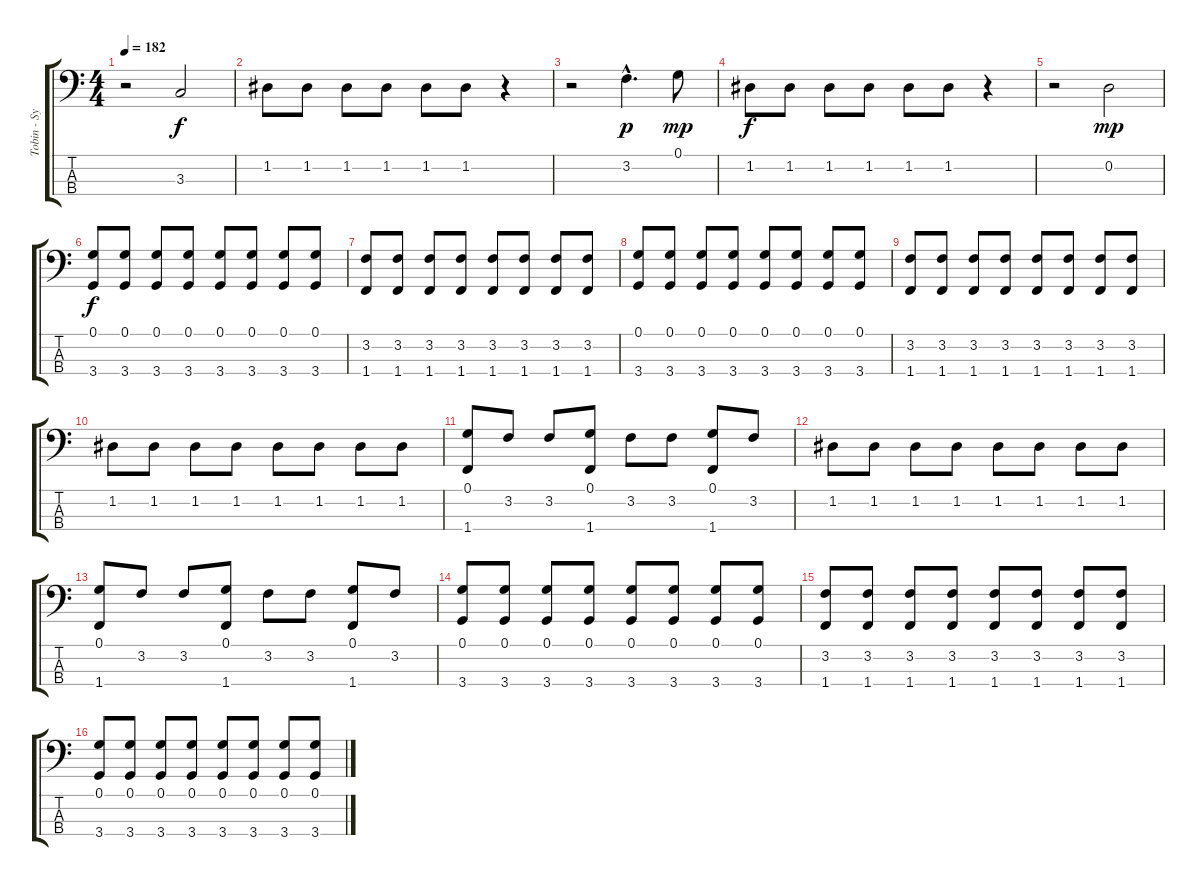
\track ("Tobin - Synth Bass" "Tobin - Sy") {instrument synthbass2}
\staff {score tabs}
\tuning (G2 D2 A1 E1) {hide}
\ts (4 4)
\tempo 182
\clef f4
\ks c
r.2{dy f} 3.3.2 |
1.2.8 1.2.8 1.2.8 1.2.8 1.2.8 1.2.8 r.4 |
r.2 3.2{hac}.4{d dy p} 0.1.8{dy mp} |
1.2.8{dy f} 1.2.8 1.2.8 1.2.8 1.2.8 1.2.8 r.4 |
r.2 0.2.2{dy mp} |
(0.1 3.4).8{dy f} (0.1 3.4).8 (0.1 3.4).8 (0.1 3.4).8 (0.1 3.4).8 (0.1 3.4).8 (0.1 3.4).8 (0.1 3.4).8 |
(3.2 1.4).8 (3.2 1.4).8 (3.2 1.4).8 (3.2 1.4).8 (3.2 1.4).8 (3.2 1.4).8 (3.2 1.4).8 (3.2 1.4).8 |
(0.1 3.4).8 (0.1 3.4).8 (0.1 3.4).8 (0.1 3.4).8 (0.1 3.4).8 (0.1 3.4).8 (0.1 3.4).8 (0.1 3.4).8 |
(3.2 1.4).8 (3.2 1.4).8 (3.2 1.4).8 (3.2 1.4).8 (3.2 1.4).8 (3.2 1.4).8 (3.2 1.4).8 (3.2 1.4).8 |
1.2.8 1.2.8 1.2.8 1.2.8 1.2.8 1.2.8 1.2.8 1.2.8 |
(0.1 1.4).8 3.2.8 3.2.8 (0.1 1.4).8 3.2.8 3.2.8 (0.1 1.4).8 3.2.8 |
1.2.8 1.2.8 1.2.8 1.2.8 1.2.8 1.2.8 1.2.8 1.2.8 |
(0.1 1.4).8 3.2.8 3.2.8 (0.1 1.4).8 3.2.8 3.2.8 (0.1 1.4).8 3.2.8 |
(0.1 3.4).8 (0.1 3.4).8 (0.1 3.4).8 (0.1 3.4).8 (0.1 3.4).8 (0.1 3.4).8 (0.1 3.4).8 (0.1 3.4).8 |
(3.2 1.4).8 (3.2 1.4).8 (3.2 1.4).8 (3.2 1.4).8 (3.2 1.4).8 (3.2 1.4).8 (3.2 1.4).8 (3.2 1.4).8 |
(0.1 3.4).8 (0.1 3.4).8 (0.1 3.4).8 (0.1 3.4).8 (0.1 3.4).8 (0.1 3.4).8 (0.1 3.4).8 (0.1 3.4).8
